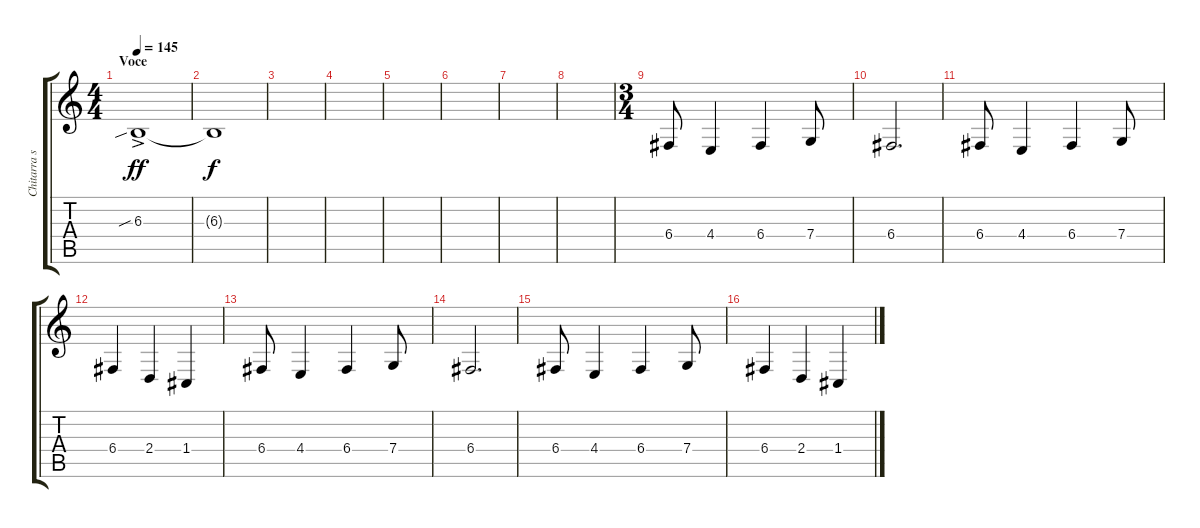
\track ("Chitarra solo" "Chitarra s") {instrument acousticgrandpiano}
\staff {score tabs}
\tuning (D4 A3 F3 C3 G2 D2) {hide}
\ts (4 4)
\section ("" "Voce")
\tempo 145
\clef g2
\ks c
6.3{sib ac}.1{dy ff} |
6.3{t}.1{dy f} |
|
|
|
|
|
|
\ts (3 4)
6.4.8 4.4.4 6.4.4 7.4.8 |
6.4.2{d} |
6.4.8 4.4.4 6.4.4 7.4.8 |
6.4.4 2.4.4 1.4.4 |
6.4.8 4.4.4 6.4.4 7.4.8 |
6.4.2{d} |
6.4.8 4.4.4 6.4.4 7.4.8 |
6.4.4 2.4.4 1.4.4
